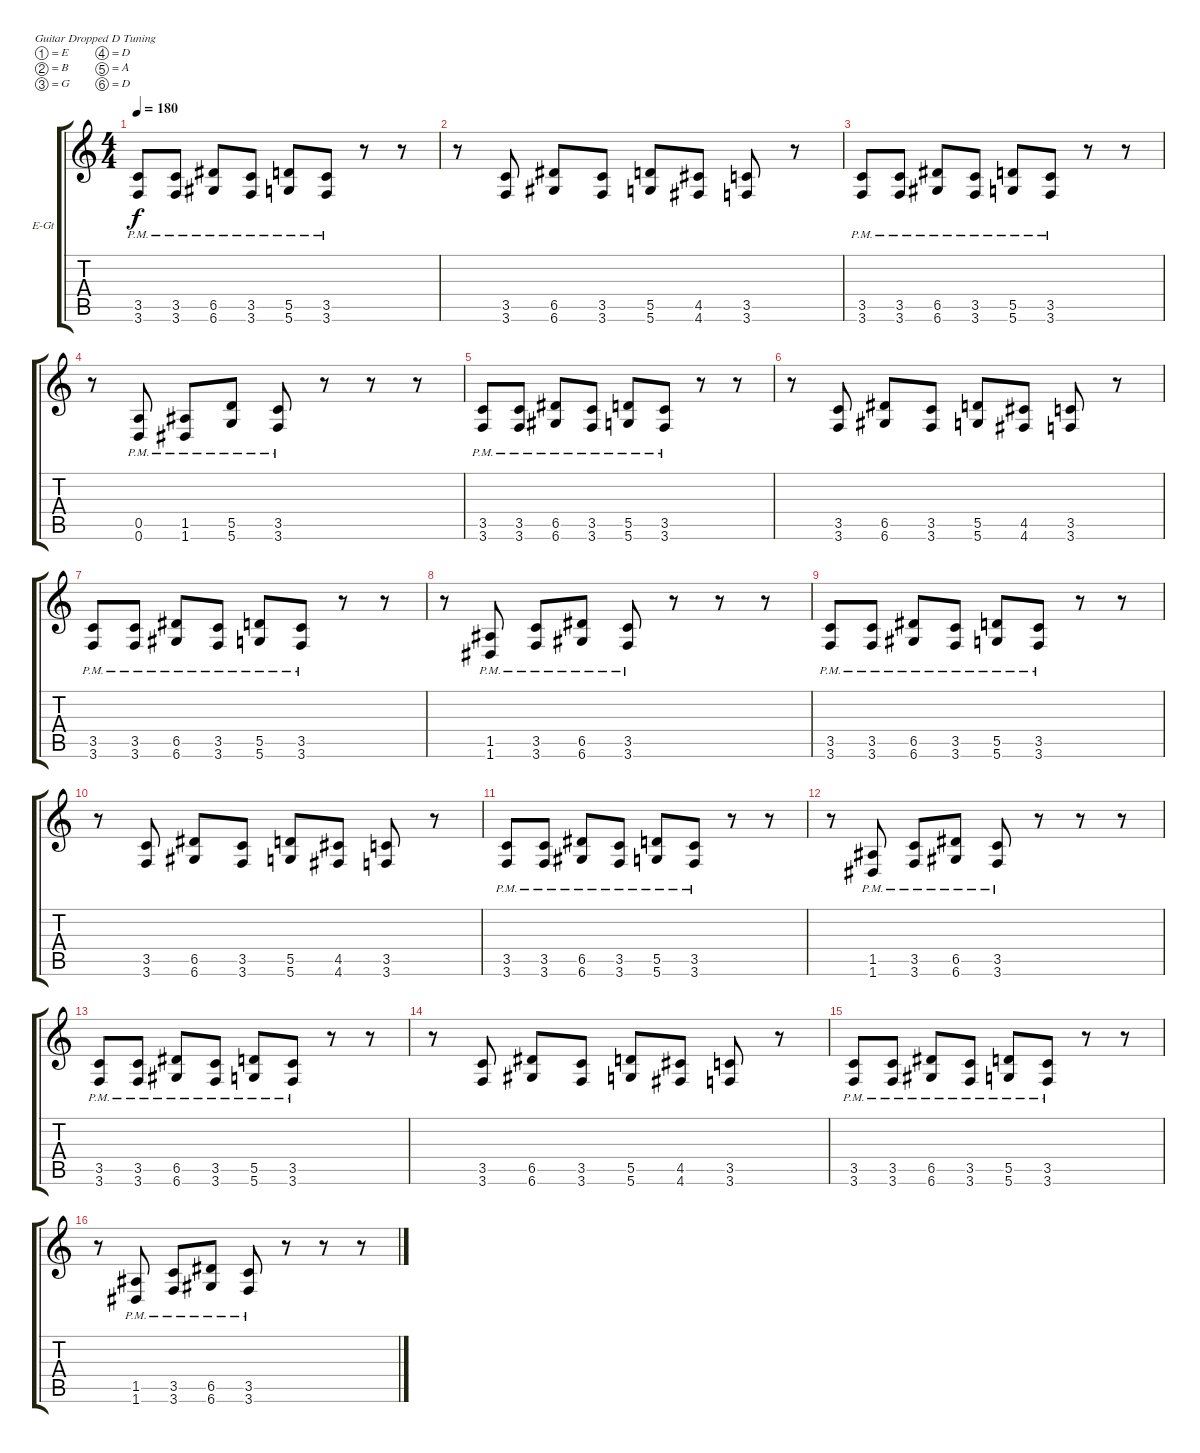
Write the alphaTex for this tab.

\defaultSystemsLayout 4
\bracketExtendMode groupsimilarinstruments
\firstSystemTrackNameOrientation horizontal
\otherSystemsTrackNameOrientation horizontal
\track ("Левин" "E-Gt") {instrument distortionguitar}
\staff {score tabs}
\tuning (E4 B3 G3 D3 A2 D2)
\ts (4 4)
\tempo 180
\clef g2
\ks c
(3.6{pm} 3.5).8{dy f} (3.6{pm} 3.5).8 (6.5{pm} 6.6).8 (3.6{pm} 3.5).8 (5.5{pm} 5.6).8 (3.6{pm} 3.5).8 r.8 r.8 |
r.8 (3.6 3.5).8 (6.6 6.5).8 (3.6 3.5).8 (5.6 5.5).8 (4.6 4.5).8 (3.6 3.5).8 r.8 |
(3.6{pm} 3.5).8 (3.6{pm} 3.5).8 (6.5{pm} 6.6).8 (3.6{pm} 3.5).8 (5.5{pm} 5.6).8 (3.6{pm} 3.5).8 r.8 r.8 |
r.8 (0.5{pm} 0.6).8 (1.5{pm} 1.6{pm}).8 (5.5{pm} 5.6).8 (3.6{pm} 3.5).8 r.8 r.8 r.8 |
(3.6{pm} 3.5).8 (3.6{pm} 3.5).8 (6.5{pm} 6.6).8 (3.6{pm} 3.5).8 (5.5{pm} 5.6).8 (3.6{pm} 3.5).8 r.8 r.8 |
r.8 (3.6 3.5).8 (6.6 6.5).8 (3.6 3.5).8 (5.6 5.5).8 (4.6 4.5).8 (3.6 3.5).8 r.8 |
(3.6{pm} 3.5).8 (3.6{pm} 3.5).8 (6.5{pm} 6.6).8 (3.6{pm} 3.5).8 (5.5{pm} 5.6).8 (3.6{pm} 3.5).8 r.8 r.8 |
r.8 (1.5{pm} 1.6).8 (3.5{pm} 3.6{pm}).8 (6.5{pm} 6.6).8 (3.6{pm} 3.5).8 r.8 r.8 r.8 |
(3.6{pm} 3.5).8 (3.6{pm} 3.5).8 (6.5{pm} 6.6).8 (3.6{pm} 3.5).8 (5.5{pm} 5.6).8 (3.6{pm} 3.5).8 r.8 r.8 |
r.8 (3.6 3.5).8 (6.6 6.5).8 (3.6 3.5).8 (5.6 5.5).8 (4.6 4.5).8 (3.6 3.5).8 r.8 |
(3.6{pm} 3.5).8 (3.6{pm} 3.5).8 (6.5{pm} 6.6).8 (3.6{pm} 3.5).8 (5.5{pm} 5.6).8 (3.6{pm} 3.5).8 r.8 r.8 |
r.8 (1.5{pm} 1.6).8 (3.5{pm} 3.6{pm}).8 (6.5{pm} 6.6).8 (3.6{pm} 3.5).8 r.8 r.8 r.8 |
(3.6{pm} 3.5).8 (3.6{pm} 3.5).8 (6.5{pm} 6.6).8 (3.6{pm} 3.5).8 (5.5{pm} 5.6).8 (3.6{pm} 3.5).8 r.8 r.8 |
r.8 (3.6 3.5).8 (6.6 6.5).8 (3.6 3.5).8 (5.6 5.5).8 (4.6 4.5).8 (3.6 3.5).8 r.8 |
(3.6{pm} 3.5).8 (3.6{pm} 3.5).8 (6.5{pm} 6.6).8 (3.6{pm} 3.5).8 (5.5{pm} 5.6).8 (3.6{pm} 3.5).8 r.8 r.8 |
r.8 (1.5{pm} 1.6).8 (3.5{pm} 3.6{pm}).8 (6.5{pm} 6.6).8 (3.6{pm} 3.5).8 r.8 r.8 r.8
